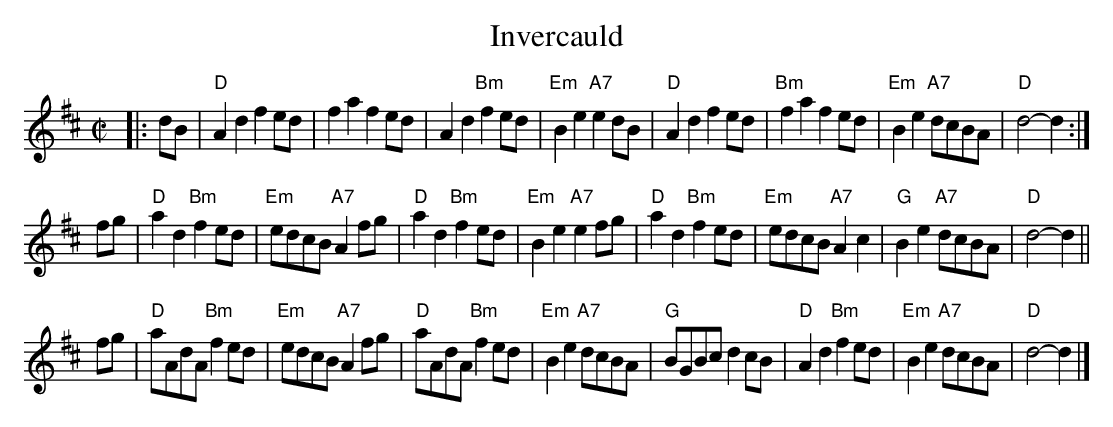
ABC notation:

X:1
T: Invercauld
M: C|
L: 1/8
K: D
|: dB \
| "D"A2d2 f2ed | f2a2 f2ed | A2d2 "Bm"f2ed | "Em"B2e2 "A7"e2dB \
| "D"A2d2 f2ed | "Bm"f2a2 f2ed | "Em"B2e2 "A7"dcBA | "D"d4- d2 :|
fg \
| "D"a2d2 "Bm"f2ed | "Em"edcB "A7"A2fg | "D"a2d2 "Bm"f2ed | "Em"B2e2 "A7"e2fg \
| "D"a2d2 "Bm"f2ed | "Em"edcB "A7"A2c2 | "G"B2e2 "A7"dcBA | "D"d4- d2 ||
fg \
| "D"aAdA "Bm"f2ed | "Em"edcB "A7"A2fg | "D"aAdA "Bm"f2ed | "Em"B2e2 "A7"dcBA \
| "G"BGBc d2cB | "D"A2d2 "Bm"f2ed | "Em"B2e2 "A7"dcBA | "D"d4- d2 |]
